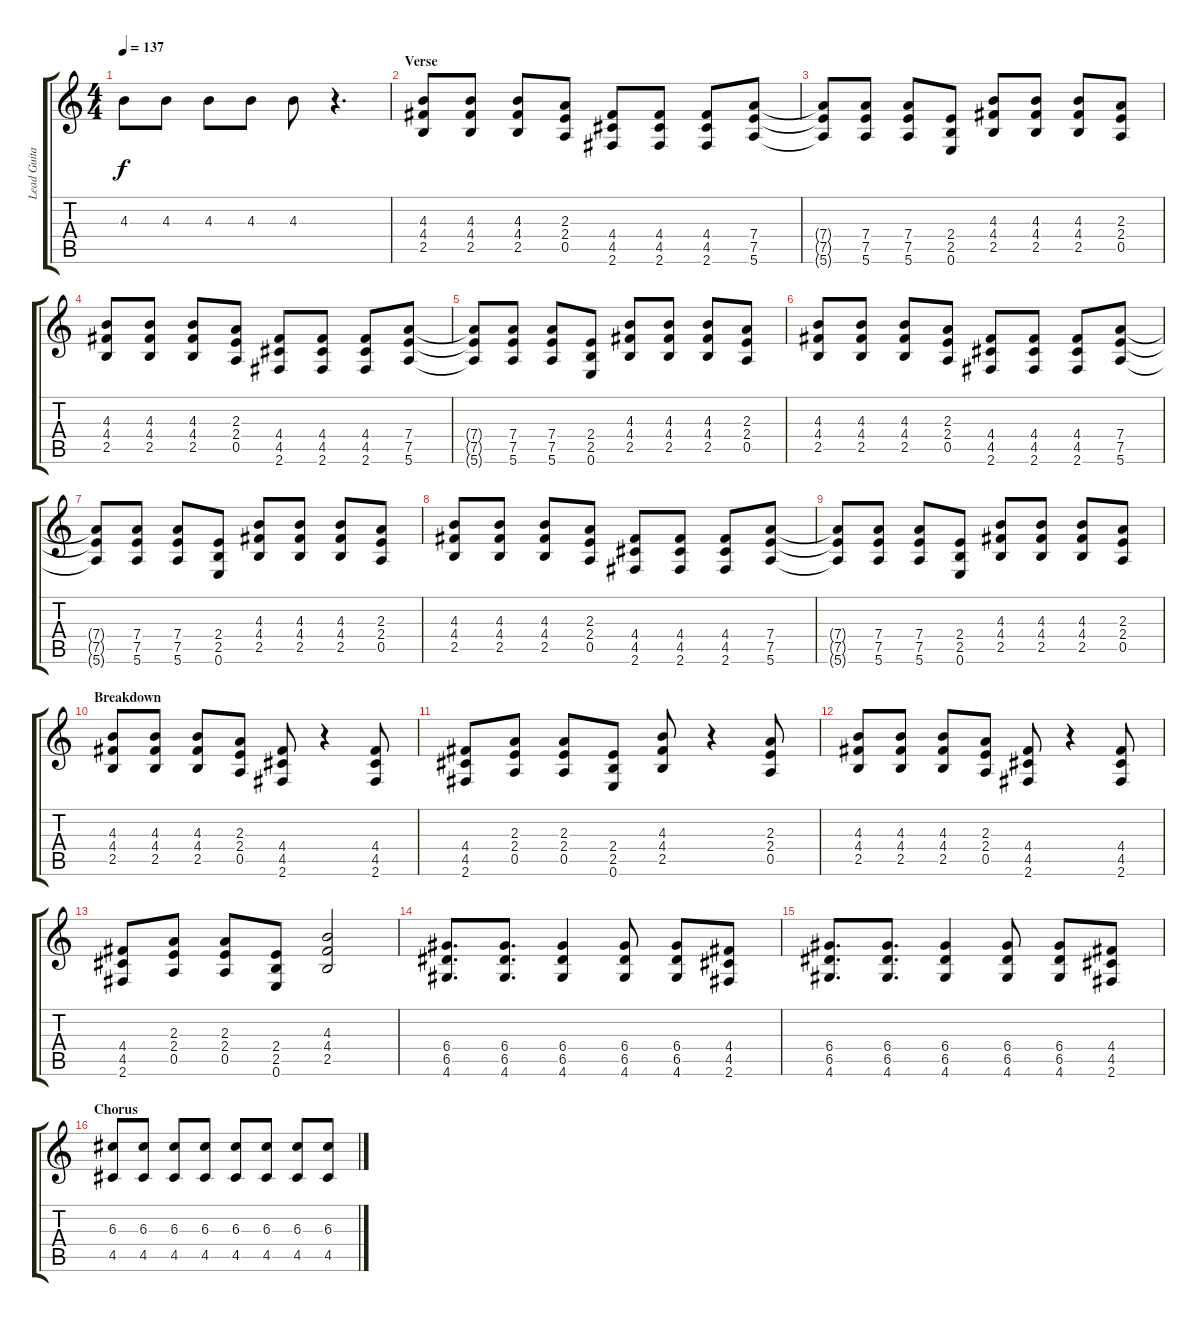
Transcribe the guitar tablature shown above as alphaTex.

\track ("Lead Guitar (Sylvain)" "Lead Guita") {instrument distortionguitar}
\staff {score tabs}
\tuning (E4 B3 G3 D3 A2 E2) {hide}
\ts (4 4)
\tempo 137
\clef g2
\ks c
4.3.8{dy f} 4.3.8 4.3.8 4.3.8 4.3.8 r.4{d} |
\section ("" "Verse")
(4.3 4.4 2.5).8 (4.3 4.4 2.5).8 (4.3 4.4 2.5).8 (2.3 2.4 0.5).8 (4.4 4.5 2.6).8 (4.4 4.5 2.6).8 (4.4 4.5 2.6).8 (7.4 7.5 5.6).8 |
(7.4{t} 7.5{t} 5.6{t}).8 (7.4 7.5 5.6).8 (7.4 7.5 5.6).8 (2.4 2.5 0.6).8 (4.3 4.4 2.5).8 (4.3 4.4 2.5).8 (4.3 4.4 2.5).8 (2.3 2.4 0.5).8 |
(4.3 4.4 2.5).8 (4.3 4.4 2.5).8 (4.3 4.4 2.5).8 (2.3 2.4 0.5).8 (4.4 4.5 2.6).8 (4.4 4.5 2.6).8 (4.4 4.5 2.6).8 (7.4 7.5 5.6).8 |
(7.4{t} 7.5{t} 5.6{t}).8 (7.4 7.5 5.6).8 (7.4 7.5 5.6).8 (2.4 2.5 0.6).8 (4.3 4.4 2.5).8 (4.3 4.4 2.5).8 (4.3 4.4 2.5).8 (2.3 2.4 0.5).8 |
(4.3 4.4 2.5).8 (4.3 4.4 2.5).8 (4.3 4.4 2.5).8 (2.3 2.4 0.5).8 (4.4 4.5 2.6).8 (4.4 4.5 2.6).8 (4.4 4.5 2.6).8 (7.4 7.5 5.6).8 |
(7.4{t} 7.5{t} 5.6{t}).8 (7.4 7.5 5.6).8 (7.4 7.5 5.6).8 (2.4 2.5 0.6).8 (4.3 4.4 2.5).8 (4.3 4.4 2.5).8 (4.3 4.4 2.5).8 (2.3 2.4 0.5).8 |
(4.3 4.4 2.5).8 (4.3 4.4 2.5).8 (4.3 4.4 2.5).8 (2.3 2.4 0.5).8 (4.4 4.5 2.6).8 (4.4 4.5 2.6).8 (4.4 4.5 2.6).8 (7.4 7.5 5.6).8 |
(7.4{t} 7.5{t} 5.6{t}).8 (7.4 7.5 5.6).8 (7.4 7.5 5.6).8 (2.4 2.5 0.6).8 (4.3 4.4 2.5).8 (4.3 4.4 2.5).8 (4.3 4.4 2.5).8 (2.3 2.4 0.5).8 |
\section ("" "Breakdown")
(4.3 4.4 2.5).8 (4.3 4.4 2.5).8 (4.3 4.4 2.5).8 (2.3 2.4 0.5).8 (4.4 4.5 2.6).8 r.4 (4.4 4.5 2.6).8 |
(4.4 4.5 2.6).8 (2.3 2.4 0.5).8 (2.3 2.4 0.5).8 (2.4 2.5 0.6).8 (4.3 4.4 2.5).8 r.4 (2.3 2.4 0.5).8 |
(4.3 4.4 2.5).8 (4.3 4.4 2.5).8 (4.3 4.4 2.5).8 (2.3 2.4 0.5).8 (4.4 4.5 2.6).8 r.4 (4.4 4.5 2.6).8 |
(4.4 4.5 2.6).8 (2.3 2.4 0.5).8 (2.3 2.4 0.5).8 (2.4 2.5 0.6).8 (4.3 4.4 2.5).2 |
(6.4 6.5 4.6).8{d} (6.4 6.5 4.6).8{d} (6.4 6.5 4.6).4 (6.4 6.5 4.6).8 (6.4 6.5 4.6).8 (4.4 4.5 2.6).8 |
(6.4 6.5 4.6).8{d} (6.4 6.5 4.6).8{d} (6.4 6.5 4.6).4 (6.4 6.5 4.6).8 (6.4 6.5 4.6).8 (4.4 4.5 2.6).8 |
\section ("" "Chorus")
(6.3 4.5).8{volume 9} (6.3 4.5).8 (6.3 4.5).8 (6.3 4.5).8 (6.3 4.5).8 (6.3 4.5).8 (6.3 4.5).8 (6.3 4.5).8
